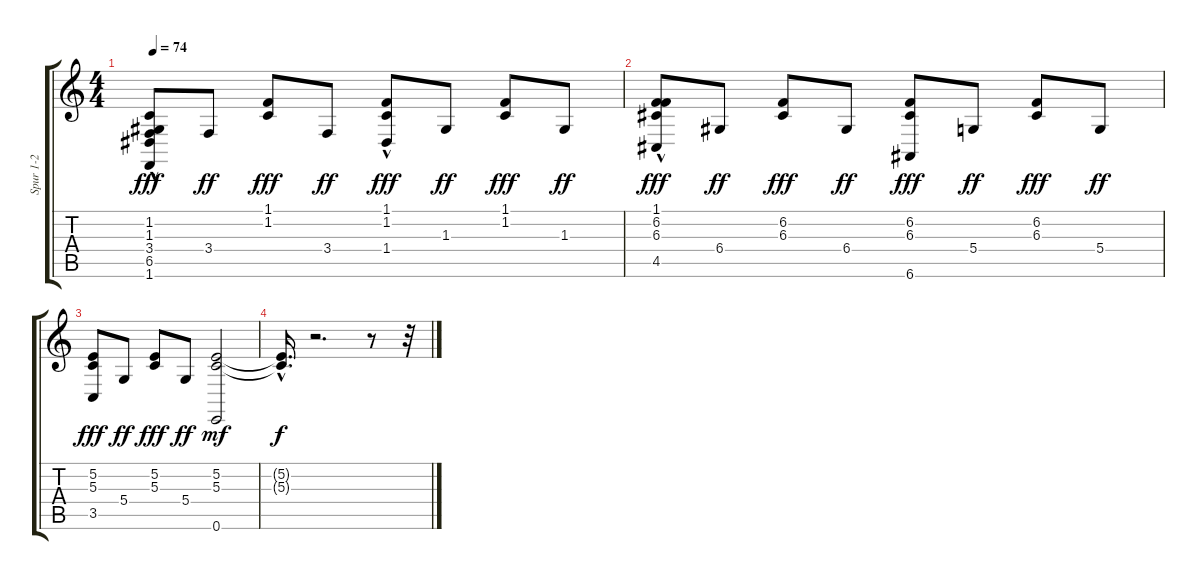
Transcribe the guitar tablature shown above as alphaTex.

\track ("Spur 1-2" "Spur 1-2") {instrument acousticgrandpiano}
\staff {score tabs}
\tuning (E4 B3 G3 D3 A2 E2) {hide}
\ts (4 4)
\tempo 74
\clef g2
\ks c
(1.2 1.3 3.4 6.5 1.6{hac}).8{dy fff} 3.4.8{dy ff} (1.1 1.2).8{dy fff} 3.4.8{dy ff} (1.1 1.2 1.4{hac}).8{dy fff} 1.3.8{dy ff} (1.1 1.2).8{dy fff} 1.3.8{dy ff} |
(1.1 6.2 6.3 4.5{hac}).8{dy fff} 6.4.8{dy ff} (6.2 6.3).8{dy fff} 6.4.8{dy ff} (6.2 6.3 6.6).8{dy fff} 5.4.8{dy ff} (6.2 6.3).8{dy fff} 5.4.8{dy ff} |
(5.2 5.3 3.5).8{dy fff} 5.4.8{dy ff} (5.2 5.3).8{dy fff} 5.4.8{dy ff} (5.2 5.3 0.6).2{dy mf} |
(5.2{t} 5.3{hac t}).16{d dy f} r.2{d} r.8 r.32
